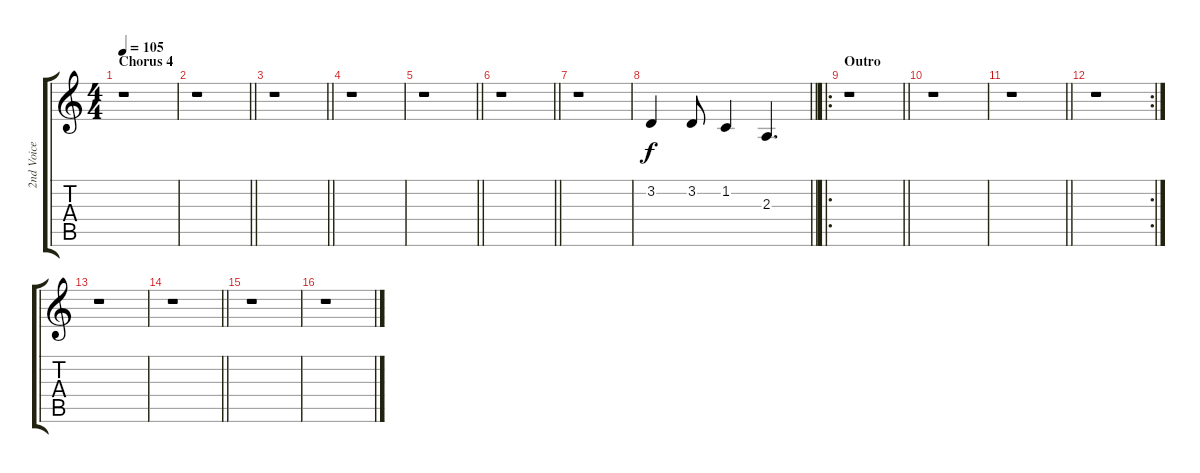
\track ("2nd Voice" "2nd Voice") {instrument synthvoice}
\staff {score tabs}
\tuning (E4 B3 G3 D3 A2 E2) {hide}
\ts (4 4)
\section ("" "Chorus 4")
\tempo 105
\clef g2
\ks aminor
r.1{dy f} |
\barLineRight lightlight
r.1 |
\barLineRight lightlight
r.1 |
r.1 |
\barLineRight lightlight
r.1 |
\barLineRight lightlight
r.1 |
r.1 |
\barLineRight lightlight
3.2.4 3.2.8 1.2.4 2.3.4{d} |
\ro
\section ("" "Outro")
\barLineRight lightlight
r.1 |
r.1 |
\barLineRight lightlight
r.1 |
\rc 2
r.1 |
r.1 |
\barLineRight lightlight
r.1 |
r.1 |
r.1
